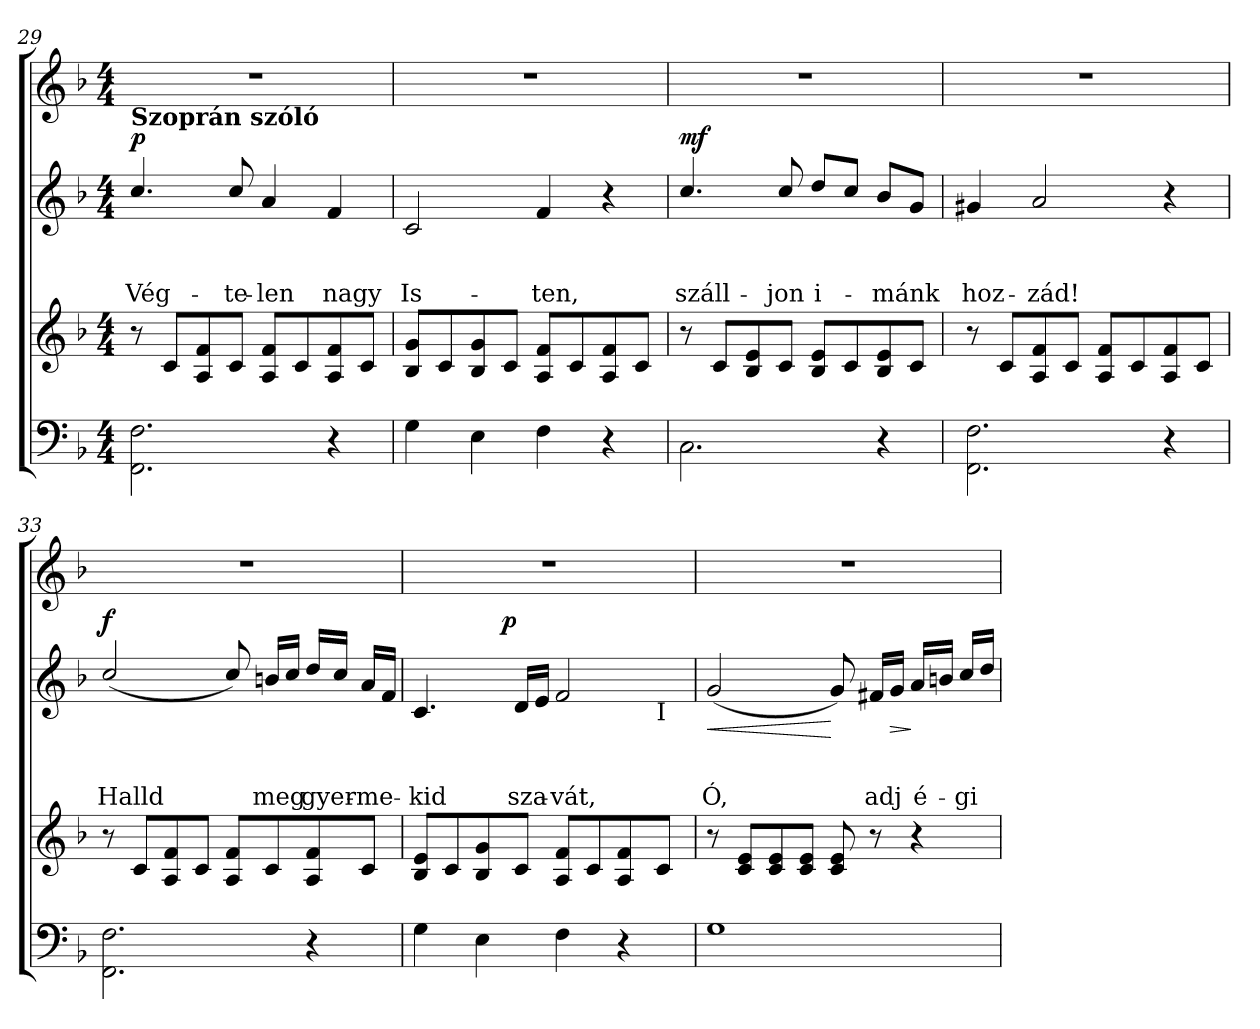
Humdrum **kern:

**kern	**kern	**kern	**text	**text	**text	**dynam	**kern
*part4	*part3	*part2	*part2	*part2	*part2	*part2	*part1
*staff4	*staff3	*staff2	*staff2	*staff2	*staff2	*staff2	*staff1
!!LO:LB:g=z
*clefF4	*clefG2	*clefG2	*	*	*	*	*clefG2
*k[b-]	*k[b-]	*k[b-]	*	*	*	*	*k[b-]
*F:	*F:	*F:	*	*	*	*	*F:
*M4/4	*M4/4	*M4/4	*	*	*	*	*M4/4
=29	=29	=29	=29	=29	=29	=29	=29
!	!	!LO:TX:a:B:t=Szoprán szóló	!	!	!	!	!
!	!	!	!	!	!LO:LY:b	!LO:DY:a	!
2.FF\ 2.F\	8r	4.cc/	.	.	Vég-	p	1r
.	8c/L	.	.	.	.	.	.
.	8A/ 8f/	.	.	.	.	.	.
!	!	!	!	!	!LO:LY:b	!	!
.	8c/J	8cc/	.	.	-te-	.	.
!	!	!	!	!	!LO:LY:b	!	!
.	8A/ 8f/L	4a/	.	.	-len	.	.
.	8c/	.	.	.	.	.	.
!	!	!	!	!	!LO:LY:b	!	!
4r	8A/ 8f/	4f/	.	.	nagy	.	.
.	8c/J	.	.	.	.	.	.
=30	=30	=30	=30	=30	=30	=30	=30
!	!	!	!	!	!LO:LY:b	!	!
4G\	8B-/ 8g/L	2c/	.	.	Is-	.	1r
.	8c/	.	.	.	.	.	.
4E\	8B-/ 8g/	.	.	.	.	.	.
.	8c/J	.	.	.	.	.	.
!	!	!	!	!	!LO:LY:b	!	!
4F\	8A/ 8f/L	4f/	.	.	-ten,	.	.
.	8c/	.	.	.	.	.	.
4r	8A/ 8f/	4r	.	.	.	.	.
.	8c/J	.	.	.	.	.	.
=31	=31	=31	=31	=31	=31	=31	=31
!	!	!	!	!	!LO:LY:b	!LO:DY:a	!
2.C\	8r	4.cc/	.	.	száll-	mf	1r
.	8c/L	.	.	.	.	.	.
.	8B-/ 8e/	.	.	.	.	.	.
!	!	!	!	!	!LO:LY:b	!	!
.	8c/J	8cc/	.	.	-jon	.	.
!	!	!	!	!	!LO:LY:b	!	!
.	8B-/ 8e/L	8dd/L	.	.	i-	.	.
.	8c/	8cc/J	.	.	.	.	.
!	!	!	!	!	!LO:LY:b	!	!
4r	8B-/ 8e/	8b-/L	.	.	-mánk	.	.
.	8c/J	8g/J	.	.	.	.	.
=32	=32	=32	=32	=32	=32	=32	=32
!	!	!	!	!	!LO:LY:b	!	!
2.FF\ 2.F\	8r	4g#X/	.	.	hoz-	.	1r
.	8c/L	.	.	.	.	.	.
!	!	!	!	!	!LO:LY:b	!	!
.	8A/ 8f/	2a/	.	.	-zád!	.	.
.	8c/J	.	.	.	.	.	.
.	8A/ 8f/L	.	.	.	.	.	.
.	8c/	.	.	.	.	.	.
4r	8A/ 8f/	4r	.	.	.	.	.
.	8c/J	.	.	.	.	.	.
!!LO:LB:g=z
=33	=33	=33	=33	=33	=33	=33	=33
!	!	!	!	!	!LO:LY:b	!LO:DY:a	!
2.FF\ 2.F\	8r	(2cc/	.	.	Halld	f	1r
.	8c/L	.	.	.	.	.	.
.	8A/ 8f/	.	.	.	.	.	.
.	8c/J	.	.	.	.	.	.
.	8A/ 8f/L	8cc/)	.	.	.	.	.
!	!	!	!	!	!LO:LY:b	!	!
.	8c/	16bn/LL	.	.	meg	.	.
.	.	16cc/JJ	.	.	.	.	.
!	!	!	!	!	!LO:LY:b	!	!
4r	8A/ 8f/	16dd/LL	.	.	gyer-	.	.
.	.	16cc/JJ	.	.	.	.	.
!	!	!	!	!	!LO:LY:b	!	!
.	8c/J	16a/LL	.	.	-me-	.	.
.	.	16f/JJ	.	.	.	.	.
=34	=34	=34	=34	=34	=34	=34	=34
!	!	!	!	!	!LO:LY:b	!	!
*	*	*^	*	*	*	*	*
*	*	*	*^	*	*	*	*	*
4G\	8B-/ 8e/L	4.c/	4ryy	2..ryy	.	.	-kid	.	1r
.	8c/	.	.	.	.	.	.	.	.
4E\	8B-/ 8g/	.	16.ryy	.	.	.	.	.	.
!	!	!	!	!	!	!	!	!LO:DY:a	!
.	.	.	2ryy	.	.	.	.	p	.
!	!	!	!	!	!	!	!LO:LY:b	!	!
.	8c/J	16d/LL	.	.	.	.	sza-	.	.
.	.	16e/JJ	.	.	.	.	.	.	.
!	!	!	!	!	!	!	!LO:LY:b	!	!
4F\	8A/ 8f/L	2f/	.	.	.	.	-vát,	.	.
.	8c/	.	.	.	.	.	.	.	.
4r	8A/ 8f/	.	.	.	.	.	.	.	.
.	.	.	8ryy	.	.	.	.	.	.
!	!	!	!	!LO:TX:b:t=I	!	!	!	!	!
.	8c/J	.	.	8ryy	.	.	.	.	.
.	.	.	32ryy	.	.	.	.	.	.
*	*	*v	*v	*v	*	*	*	*	*
=35	=35	=35	=35	=35	=35	=35	=35
*	*	*^	*	*	*	*	*
*	*	*	*^	*	*	*	*	*
!	!	!	!	!	!	!	!LO:LY:b	!LO:HP:b	!
*	*	*v	*v	*v	*	*	*	*	*
1G	8r	(>2g/	.	.	Ó,	<	1r
.	8c/ 8e/L	.	.	.	.	.	.
.	8c/ 8e/	.	.	.	.	.	.
.	8c/ 8e/J	.	.	.	.	.	.
.	8c/ 8e/	8g/)	.	.	.	[	.
!	!	!	!	!	!LO:LY:b	!	!
.	8r	16f#X/LL	.	.	adj	.	.
!	!	!	!	!	!	!LO:HP:b	!
.	.	16g/JJ	.	.	.	>	.
!	!	!	!	!	!LO:LY:b	!	!
.	4r	16a/LL	.	.	é-	]	.
.	.	16bn/JJ	.	.	.	.	.
!	!	!	!	!	!LO:LY:b	!	!
.	.	16cc/LL	.	.	-gi	.	.
.	.	16dd/JJ	.	.	.	.	.
=	=	=	=	=	=	=	=
*-	*-	*-	*-	*-	*-	*-	*-
